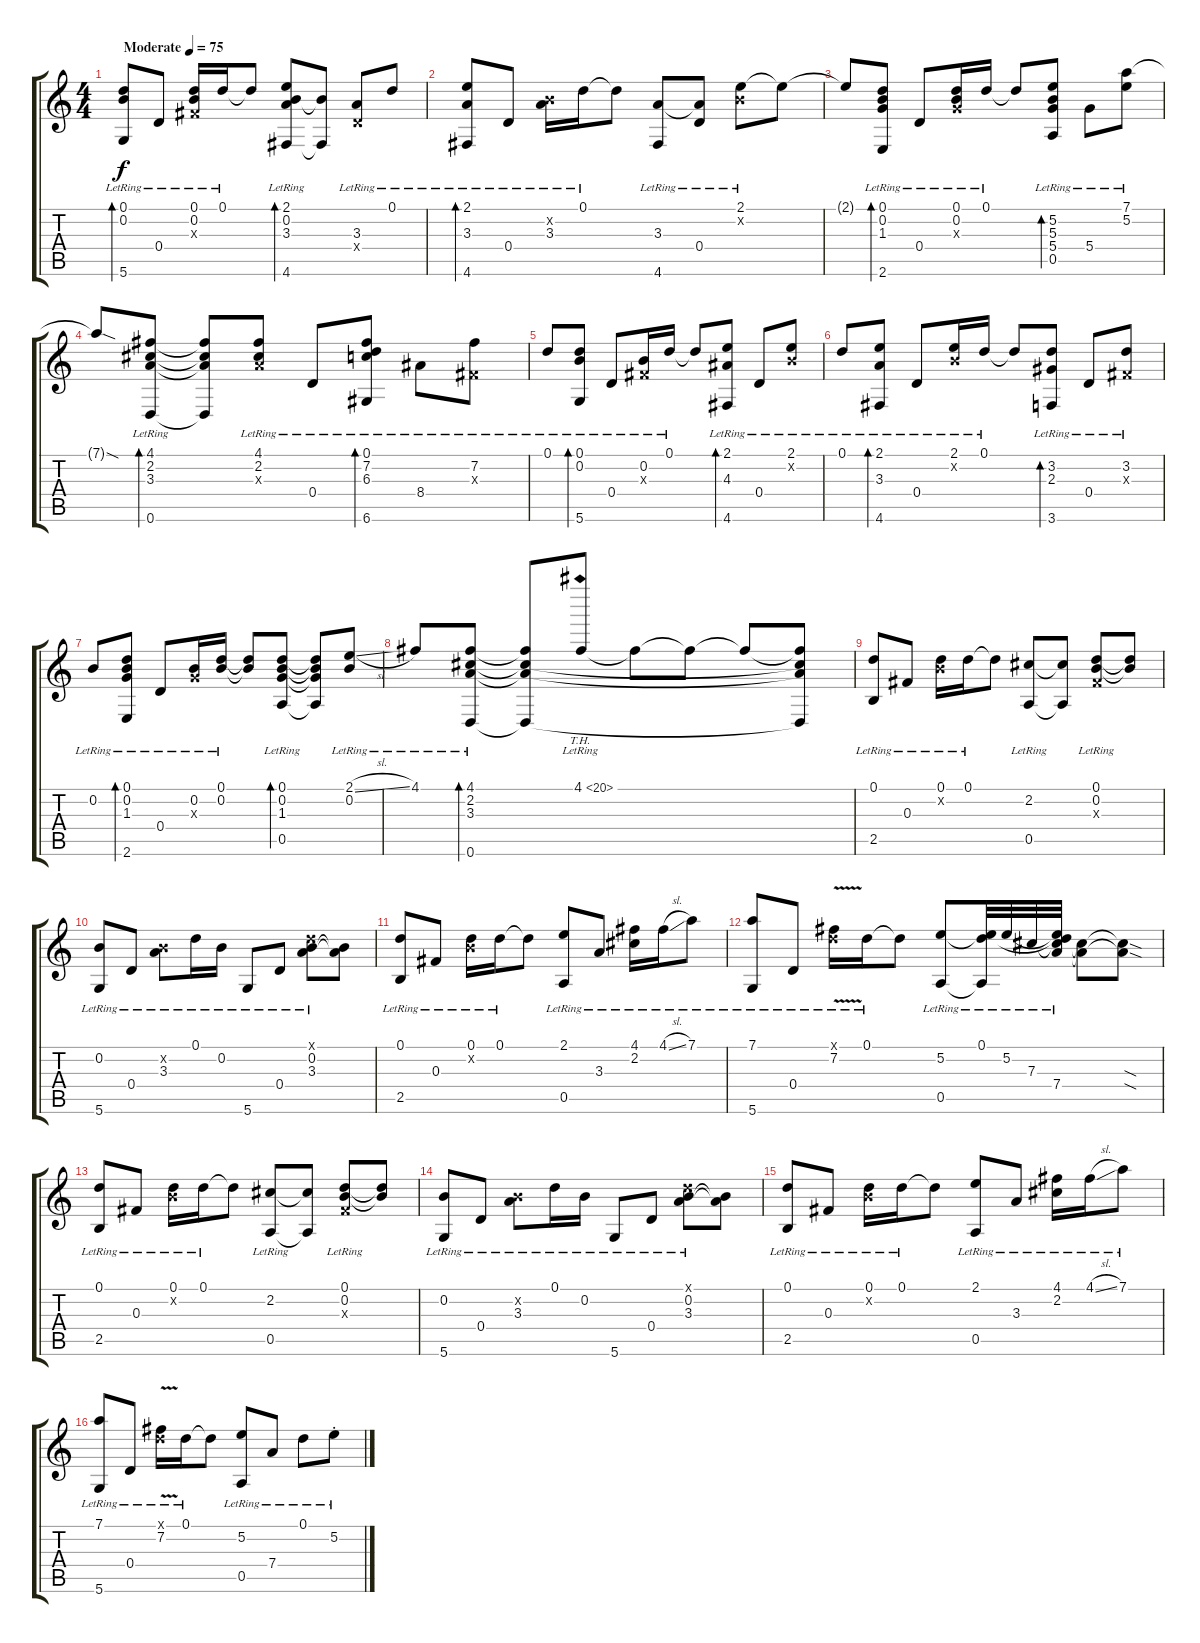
\track "" {instrument acousticguitarsteel}
\staff {score tabs}
\tuning (D4 B3 Gb3 D3 A2 D2) {hide}
\ts (4 4)
\tempo (75 "Moderate")
\clef g2
\ks c
(0.1{lr} 0.2{lr} 5.6{lr}).8{bd 60 dy f instrument acousticguitarsteel} 0.4{lr}.8 (0.1{lr} 0.2{lr} 0.3{x}).16 0.1{lr}.16 0.1{t}.8 (2.1{lr} 0.2{lr} 3.3{lr} 4.6{lr}).8{bd 60} (0.2{t} 4.6{t}).8 (3.3{lr} 0.4{x}).8 0.1{lr}.8 |
(2.1{lr} 3.3{lr} 4.6{lr}).8{bd 60} 0.4{lr}.8 (0.2{x} 3.3{lr}).16 0.1{lr}.16 0.1{t}.8 (3.3{lr} 4.6{lr}).8 (3.3{t} 0.4{lr}).8 (2.1{lr} 0.2{x}).8 2.1{t}.8 |
2.1{t}.8 (0.1{lr} 0.2{lr} 1.3{lr} 2.6{lr}).8{bd 60} 0.4{lr}.8 (0.1{lr} 0.2{lr} 1.3{x}).16 0.1{lr}.16 0.1{t}.8 (5.2{lr} 5.3{lr} 5.4{lr} 0.5{lr}).8{bd 60} 5.4{lr}.8 (7.1{lr} 5.2{lr}).8 |
7.1{sod t}.8 (4.1{lr} 2.2{lr} 3.3{lr} 0.6{lr}).8{bd 60} (4.1{t} 2.2{t} 3.3{t} 0.6{t}).8 (4.1{lr} 2.2{lr} 3.3{x}).8 0.4{lr}.8 (0.1{lr} 7.2{lr} 6.3{lr} 6.6{lr}).8{bd 60} 8.4{lr}.8 (7.2{lr} 0.3{x}).8 |
0.1{lr}.8 (0.1{lr} 0.2{lr} 5.6{lr}).8{bd 60} 0.4{lr}.8 (0.2{lr} 0.3{x}).16 0.1{lr}.16 0.1{t}.8 (2.1{lr} 4.3{lr} 4.6{lr}).8{bd 60} 0.4{lr}.8 (2.1{lr} 0.2{x}).8 |
0.1{lr}.8 (2.1{lr} 3.3{lr} 4.6{lr}).8{bd 60} 0.4{lr}.8 (2.1{lr} 0.2{x}).16 0.1{lr}.16 0.1{t}.8 (3.2{lr} 2.3{lr} 3.6{lr}).8{bd 60} 0.4{lr}.8 (3.2{lr} 0.3{x}).8 |
0.2{lr}.8 (0.1{lr} 0.2{lr} 1.3{lr} 2.6{lr}).8{bd 60} 0.4{lr}.8 (0.2{lr} 1.3{x}).16 (0.1{lr} 0.2{lr}).16 (0.1{t} 0.2{t}).8 (0.1{lr} 0.2{lr} 1.3{lr} 0.5{lr}).8{bd 60} (0.1{t} 0.2{t} 1.3{t} 0.5{t}).8 (2.1{sl lr} 0.2{lr}).8 |
4.1{lr}.8 (4.1{lr} 2.2{lr} 3.3{lr} 0.6{lr}).8{bd 60} (4.1{t} 2.2{t} 3.3{t} 0.6{t}).8 4.1{th 16 lr}.8 4.1{t}.8 4.1{t}.8 4.1{t}.8 (4.1{t} 2.2{t} 3.3{t} 0.6{t}).8 |
(0.1{lr} 2.5{lr}).8 0.3{lr}.8 (0.1{lr} 0.2{x}).16 0.1{lr}.16 0.1{t}.8 (2.2{lr} 0.5{lr}).8 (2.2{t} 0.5{t}).8 (0.1{lr} 0.2{lr} 0.3{x}).8 (0.1{t} 0.2{t}).8 |
(0.2{lr} 5.6{lr}).8 0.4{lr}.8 (0.2{x} 3.3{lr}).8 0.1{lr}.16 0.2{lr}.16 5.6{lr}.8 0.4{lr}.8 (0.1{x} 0.2{lr} 3.3{lr}).8 (0.2{t} 3.3{t}).8 |
(0.1{lr} 2.5{lr}).8 0.3{lr}.8 (0.1{lr} 0.2{x}).16 0.1{lr}.16 0.1{t}.8 (2.1{lr} 0.5{lr}).8 3.3{lr}.8 (4.1{lr} 2.2{lr}).16 4.1{sl lr}.16 7.1{lr}.8 |
(7.1{lr} 5.6{lr}).8 0.4{lr}.8 (0.1{x} 7.2{v lr}).16 0.1{lr}.16 0.1{t}.8 (5.2{lr} 0.5{lr}).8 (0.1{lr} 5.2{t} 0.5{t}).32 5.2{lr}.32 7.3{lr}.32 (0.1{t} 5.2{t} 7.3{t} 7.4{lr}).32 (7.3{t} 7.4{t}).8 (7.3{sod t} 7.4{sod t}).8 |
(0.1{lr} 2.5{lr}).8 0.3{lr}.8 (0.1{lr} 0.2{x}).16 0.1{lr}.16 0.1{t}.8 (2.2{lr} 0.5{lr}).8 (2.2{t} 0.5{t}).8 (0.1{lr} 0.2{lr} 0.3{x}).8 (0.1{t} 0.2{t}).8 |
(0.2{lr} 5.6{lr}).8 0.4{lr}.8 (0.2{x} 3.3{lr}).8 0.1{lr}.16 0.2{lr}.16 5.6{lr}.8 0.4{lr}.8 (0.1{x} 0.2{lr} 3.3{lr}).8 (0.2{t} 3.3{t}).8 |
(0.1{lr} 2.5{lr}).8 0.3{lr}.8 (0.1{lr} 0.2{x}).16 0.1{lr}.16 0.1{t}.8 (2.1{lr} 0.5{lr}).8 3.3{lr}.8 (4.1{lr} 2.2{lr}).16 4.1{sl lr}.16 7.1{lr}.8 |
(7.1{lr} 5.6{lr}).8 0.4{lr}.8 (0.1{x} 7.2{v lr}).16 0.1{lr}.16 0.1{t}.8 (5.2{lr} 0.5{lr}).8 7.4{lr}.8 0.1{lr}.8 5.2{st lr}.8
